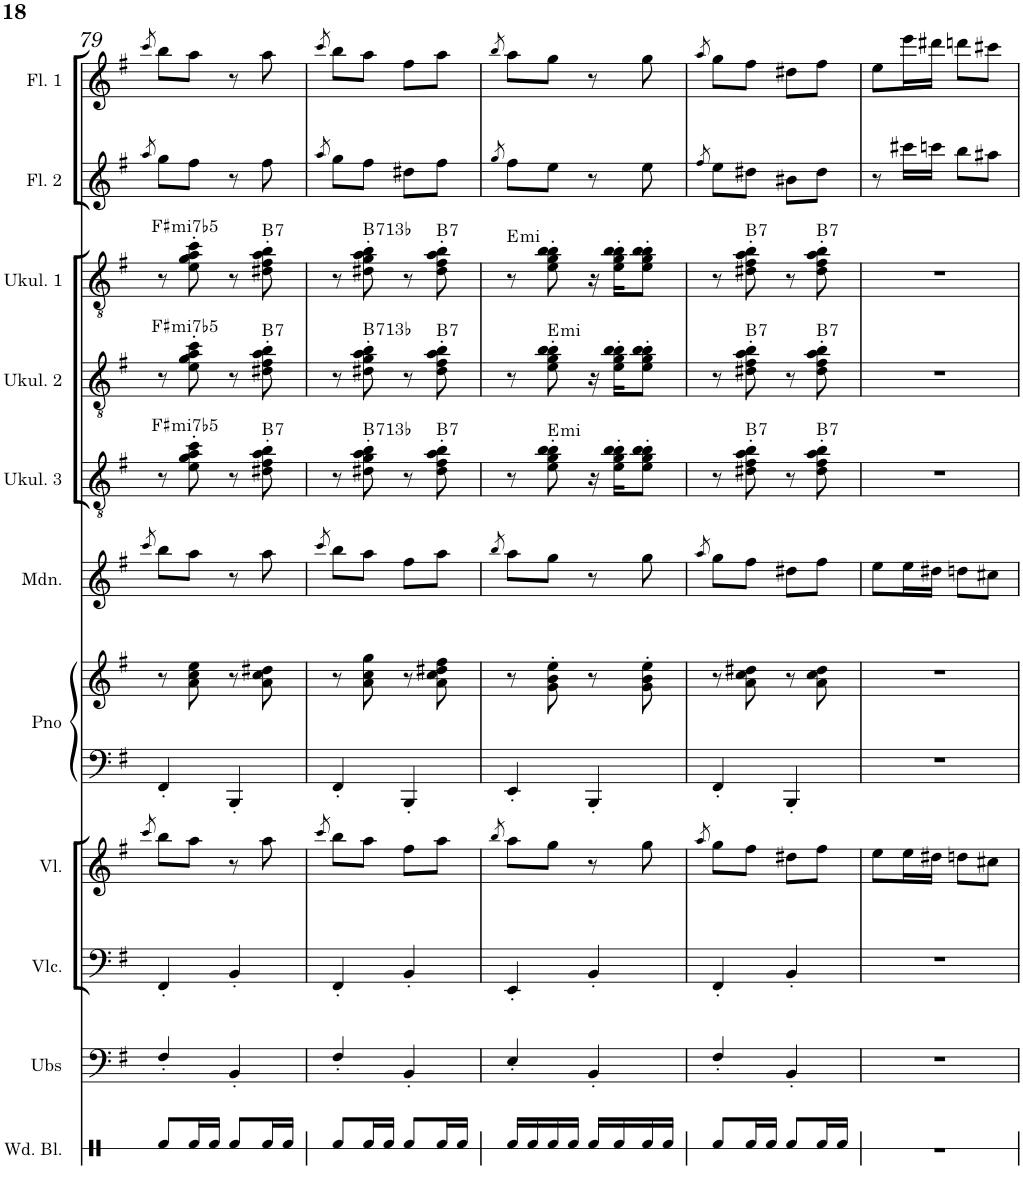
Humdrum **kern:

**kern	**kern	**kern	**kern	**kern	**kern	**kern	**kern	**harte	**kern	**harte	**kern	**harte	**kern	**kern
*part11	*part10	*part9	*part8	*part7	*part7	*part6	*part5	*part5	*part4	*part4	*part3	*part3	*part2	*part1
*staff12	*staff11	*staff10	*staff9	*staff8	*staff7	*staff6	*staff5	*	*staff4	*	*staff3	*	*staff2	*staff1
*I"Wood Blocks	*I"UkuBass	*I"Violoncelle	*I"Violon	*I"Piano	*	*I"Mandoline	*I"Ukulélé 3	*	*I"Ukulélé 2	*	*I"Ukulélé 1	*	*I"Flûte 2	*I"Flûte 1
*I'Wd. Bl.	*I'Ubs	*I'Vlc.	*I'Vl.	*I'Pno	*	*I'Mdn.	*I'Ukul. 3	*	*I'Ukul. 2	*	*I'Ukul. 1	*	*I'Fl. 2	*I'Fl. 1
!!LO:PB:g=z
*clefX	*clefF4	*clefF4	*clefG2	*clefF4	*clefG2	*clefG2	*clefGv2	*	*clefGv2	*	*clefGv2	*	*clefG2	*clefG2
*	*Trd7c12	*	*	*	*	*	*	*	*	*	*	*	*	*
*k[]	*k[f#]	*k[f#]	*k[f#]	*k[f#]	*k[f#]	*k[f#]	*k[f#]	*	*k[f#]	*	*k[f#]	*	*k[f#]	*k[f#]
*	*e:	*e:	*e:	*e:	*e:	*e:	*e:	*	*e:	*	*e:	*	*e:	*e:
*M2/4	*M2/4	*M2/4	*M2/4	*M2/4	*M2/4	*M2/4	*M2/4	*	*M2/4	*	*M2/4	*	*M2/4	*M2/4
=79	=79	=79	=79	=79	=79	=79	=79	=79	=79	=79	=79	=79	=79	=79
.	.	.	8qccc/	.	.	8qccc/	.	.	.	.	.	.	8qaa/	8qccc/
8Rf/L	4F#'/	4FF#'/	8bb\L	4FF#'/	8r	8bb\L	8r	.	8r	.	8r	.	8gg\L	8bb\L
!	!	!	!	!	!	!	!	!LO:H:kt=mi7b5	!	!LO:H:kt=mi7b5	!	!LO:H:kt=mi7b5	!	!
16Rf/L	.	.	8aa\J	.	8a\ 8cc\ 8ee\	8aa\J	8e\' 8g\' 8a\' 8cc\'	F#:hdim7	8e\' 8g\' 8a\' 8cc\'	F#:hdim7	8e\' 8g\' 8a\' 8cc\'	F#:hdim7	8ff#\J	8aa\J
16Rf/JJ	.	.	.	.	.	.	.	.	.	.	.	.	.	.
8Rf/L	4BB'/	4BB'/	8r	4BBB'/	8r	8r	8r	.	8r	.	8r	.	8r	8r
!	!	!	!	!	!	!	!	!LO:H:kt=7	!	!LO:H:kt=7	!	!LO:H:kt=7	!	!
16Rf/L	.	.	8aa\	.	8a\ 8cc\ 8dd#X\	8aa\	8d#X\' 8f#\' 8a\' 8b\'	B:7	8d#X\' 8f#\' 8a\' 8b\'	B:7	8d#X\' 8f#\' 8a\' 8b\'	B:7	8ff#\	8aa\
16Rf/JJ	.	.	.	.	.	.	.	.	.	.	.	.	.	.
=80	=80	=80	=80	=80	=80	=80	=80	=80	=80	=80	=80	=80	=80	=80
.	.	.	8qccc/	.	.	8qccc/	.	.	.	.	.	.	8qaa/	8qccc/
8Rf/L	4F#'/	4FF#'/	8bb\L	4FF#'/	8r	8bb\L	8r	.	8r	.	8r	.	8gg\L	8bb\L
16Rf/L	.	.	8aa\J	.	8a\ 8cc\ 8gg\	8aa\J	8d#X\' 8g\' 8a\' 8b\'	B:maj(b713)	8d#X\' 8g\' 8a\' 8b\'	B:maj(b713)	8d#X\' 8g\' 8a\' 8b\'	B:maj(b713)	8ff#\J	8aa\J
16Rf/JJ	.	.	.	.	.	.	.	.	.	.	.	.	.	.
8Rf/L	4BB'/	4BB'/	8ff#\L	4BBB'/	8r	8ff#\L	8r	.	8r	.	8r	.	8dd#X\L	8ff#\L
!	!	!	!	!	!	!	!	!LO:H:kt=7	!	!LO:H:kt=7	!	!LO:H:kt=7	!	!
16Rf/L	.	.	8aa\J	.	8a\ 8cc\ 8dd#X\ 8ff#\	8aa\J	8d#\' 8f#\' 8a\' 8b\'	B:7	8d#\' 8f#\' 8a\' 8b\'	B:7	8d#\' 8f#\' 8a\' 8b\'	B:7	8ff#\J	8aa\J
16Rf/JJ	.	.	.	.	.	.	.	.	.	.	.	.	.	.
=81	=81	=81	=81	=81	=81	=81	=81	=81	=81	=81	=81	=81	=81	=81
.	.	.	8qbb/	.	.	8qbb/	.	.	.	.	.	.	8qgg/	8qbb/
!	!	!	!	!	!	!	!	!	!	!	!	!LO:H:kt=mi	!	!
16Rf/LL	4E'/	4EE'/	8aa\L	4EE'/	8r	8aa\L	8r	.	8r	.	8r	E:min	8ff#\L	8aa\L
16Rf/	.	.	.	.	.	.	.	.	.	.	.	.	.	.
!	!	!	!	!	!	!	!	!LO:H:kt=mi	!	!LO:H:kt=mi	!	!	!	!
16Rf/	.	.	8gg\J	.	8g\' 8b\' 8ee\'	8gg\J	8e\' 8g\' 8b\' 8b\'	E:min	8e\' 8g\' 8b\' 8b\'	E:min	8e\' 8g\' 8b\' 8b\'	.	8ee\J	8gg\J
16Rf/JJ	.	.	.	.	.	.	.	.	.	.	.	.	.	.
16Rf/LL	4BB'/	4BB'/	8r	4BBB'/	8r	8r	16r	.	16r	.	16r	.	8r	8r
16Rf/	.	.	.	.	.	.	16e\' 16g\' 16b\' 16b\'KL	.	16e\' 16g\' 16b\' 16b\'KL	.	16e\' 16g\' 16b\' 16b\'KL	.	.	.
16Rf/	.	.	8gg\	.	8g\' 8b\' 8ee\'	8gg\	8e\' 8g\' 8b\' 8b\'J	.	8e\' 8g\' 8b\' 8b\'J	.	8e\' 8g\' 8b\' 8b\'J	.	8ee\	8gg\
16Rf/JJ	.	.	.	.	.	.	.	.	.	.	.	.	.	.
=82	=82	=82	=82	=82	=82	=82	=82	=82	=82	=82	=82	=82	=82	=82
.	.	.	8qaa/	.	.	8qaa/	.	.	.	.	.	.	8qff#/	8qaa/
8Rf/L	4F#'/	4FF#'/	8gg\L	4FF#'/	8r	8gg\L	8r	.	8r	.	8r	.	8ee\L	8gg\L
!	!	!	!	!	!	!	!	!LO:H:kt=7	!	!LO:H:kt=7	!	!LO:H:kt=7	!	!
16Rf/L	.	.	8ff#\J	.	8a\ 8cc\ 8dd#X\	8ff#\J	8d#X\' 8f#\' 8a\' 8b\'	B:7	8d#X\' 8f#\' 8a\' 8b\'	B:7	8d#X\' 8f#\' 8a\' 8b\'	B:7	8dd#X\J	8ff#\J
16Rf/JJ	.	.	.	.	.	.	.	.	.	.	.	.	.	.
8Rf/L	4BB'/	4BB'/	8dd#X\L	4BBB'/	8r	8dd#X\L	8r	.	8r	.	8r	.	8b#X\L	8dd#X\L
!	!	!	!	!	!	!	!	!LO:H:kt=7	!	!LO:H:kt=7	!	!LO:H:kt=7	!	!
16Rf/L	.	.	8ff#\J	.	8a\ 8cc\ 8dd#\	8ff#\J	8d#\' 8f#\' 8a\' 8b\'	B:7	8d#\' 8f#\' 8a\' 8b\'	B:7	8d#\' 8f#\' 8a\' 8b\'	B:7	8dd#\J	8ff#\J
16Rf/JJ	.	.	.	.	.	.	.	.	.	.	.	.	.	.
=83	=83	=83	=83	=83	=83	=83	=83	=83	=83	=83	=83	=83	=83	=83
2r	2r	2r	8ee\L	2r	2r	8ee\L	2r	.	2r	.	2r	.	8r	8ee\L
.	.	.	16ee\L	.	.	16ee\L	.	.	.	.	.	.	16ccc#X\LL	16eee\L
.	.	.	16dd#X\JJ	.	.	16dd#X\JJ	.	.	.	.	.	.	16cccn\JJ	16ddd#X\JJ
.	.	.	8ddn\L	.	.	8ddn\L	.	.	.	.	.	.	8bb\L	8dddn\L
.	.	.	8cc#X\J	.	.	8cc#X\J	.	.	.	.	.	.	8aa#X\J	8ccc#X\J
=	=	=	=	=	=	=	=	=	=	=	=	=	=	=
*-	*-	*-	*-	*-	*-	*-	*-	*-	*-	*-	*-	*-	*-	*-
